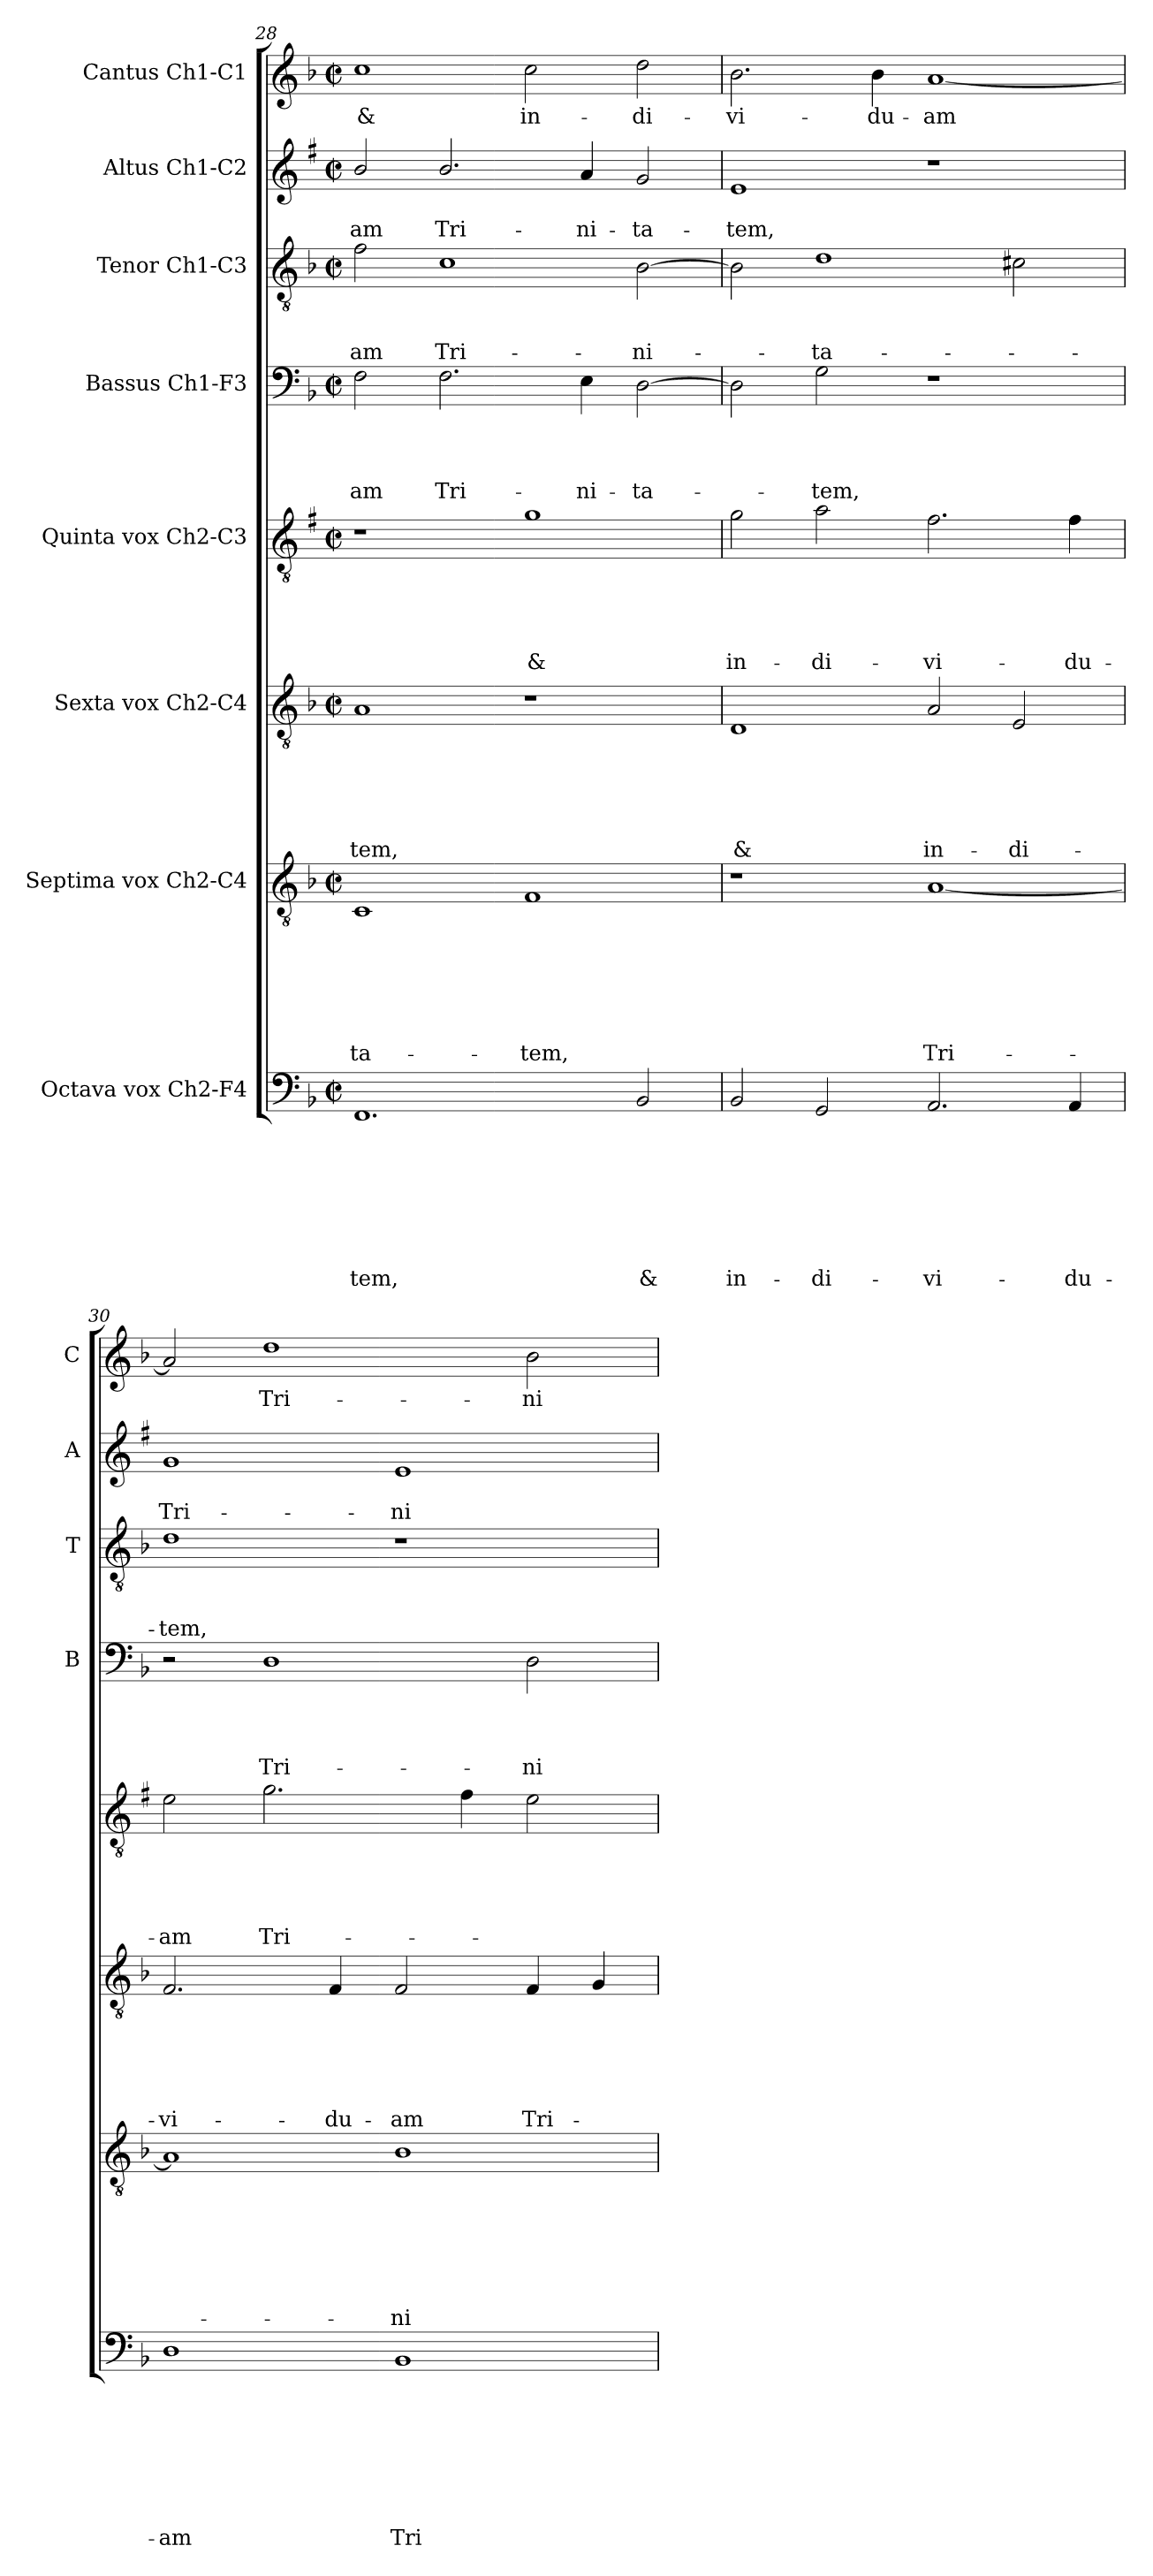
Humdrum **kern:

**kern	**text	**text	**text	**text	**text	**text	**text	**text	**kern	**text	**text	**text	**text	**text	**text	**text	**kern	**text	**text	**text	**text	**text	**text	**kern	**text	**text	**text	**text	**text	**kern	**text	**text	**text	**text	**kern	**text	**text	**text	**kern	**text	**text	**kern	**text
*part8	*part8	*part8	*part8	*part8	*part8	*part8	*part8	*part8	*part7	*part7	*part7	*part7	*part7	*part7	*part7	*part7	*part6	*part6	*part6	*part6	*part6	*part6	*part6	*part5	*part5	*part5	*part5	*part5	*part5	*part4	*part4	*part4	*part4	*part4	*part3	*part3	*part3	*part3	*part2	*part2	*part2	*part1	*part1
*staff8	*staff8	*staff8	*staff8	*staff8	*staff8	*staff8	*staff8	*staff8	*staff7	*staff7	*staff7	*staff7	*staff7	*staff7	*staff7	*staff7	*staff6	*staff6	*staff6	*staff6	*staff6	*staff6	*staff6	*staff5	*staff5	*staff5	*staff5	*staff5	*staff5	*staff4	*staff4	*staff4	*staff4	*staff4	*staff3	*staff3	*staff3	*staff3	*staff2	*staff2	*staff2	*staff1	*staff1
*I"Octava vox Ch2-F4	*	*	*	*	*	*	*	*	*I"Septima vox Ch2-C4	*	*	*	*	*	*	*	*I"Sexta vox Ch2-C4	*	*	*	*	*	*	*I"Quinta vox Ch2-C3	*	*	*	*	*	*I"Bassus Ch1-F3	*	*	*	*	*I"Tenor Ch1-C3	*	*	*	*I"Altus Ch1-C2	*	*	*I"Cantus Ch1-C1	*
*	*	*	*	*	*	*	*	*	*	*	*	*	*	*	*	*	*	*	*	*	*	*	*	*	*	*	*	*	*	*I'B	*	*	*	*	*I'T	*	*	*	*I'A	*	*	*I'C	*
*clefF4	*	*	*	*	*	*	*	*	*clefGv2	*	*	*	*	*	*	*	*clefGv2	*	*	*	*	*	*	*clefGv2	*	*	*	*	*	*clefF4	*	*	*	*	*clefGv2	*	*	*	*clefG2	*	*	*clefG2	*
*	*	*	*	*	*	*	*	*	*	*	*	*	*	*	*	*	*	*	*	*	*	*	*	*ITrd1c2	*	*	*	*	*	*	*	*	*	*	*	*	*	*	*ITrd1c2	*	*	*	*
*k[b-]	*	*	*	*	*	*	*	*	*k[b-]	*	*	*	*	*	*	*	*k[b-]	*	*	*	*	*	*	*k[b-]	*	*	*	*	*	*k[b-]	*	*	*	*	*k[b-]	*	*	*	*k[b-]	*	*	*k[b-]	*
*F:	*	*	*	*	*	*	*	*	*F:	*	*	*	*	*	*	*	*F:	*	*	*	*	*	*	*F:	*	*	*	*	*	*F:	*	*	*	*	*F:	*	*	*	*F:	*	*	*F:	*
*M2/2	*	*	*	*	*	*	*	*	*M2/2	*	*	*	*	*	*	*	*M2/2	*	*	*	*	*	*	*M2/2	*	*	*	*	*	*M2/2	*	*	*	*	*M2/2	*	*	*	*M2/2	*	*	*M2/2	*
*met(c|)	*	*	*	*	*	*	*	*	*met(c|)	*	*	*	*	*	*	*	*met(c|)	*	*	*	*	*	*	*met(c|)	*	*	*	*	*	*met(c|)	*	*	*	*	*met(c|)	*	*	*	*met(c|)	*	*	*met(c|)	*
=28	=28	=28	=28	=28	=28	=28	=28	=28	=28	=28	=28	=28	=28	=28	=28	=28	=28	=28	=28	=28	=28	=28	=28	=28	=28	=28	=28	=28	=28	=28	=28	=28	=28	=28	=28	=28	=28	=28	=28	=28	=28	=28	=28
!	!	!	!	!	!	!	!	!LO:LY:b	!	!	!	!	!	!	!	!LO:LY:b	!	!	!	!	!	!	!LO:LY:b	!	!	!	!	!	!	!	!	!	!	!LO:LY:b	!	!	!	!LO:LY:b	!	!	!LO:LY:b	!	!LO:LY:b
1.FF	.	.	.	.	.	.	.	-tem,	1C	.	.	.	.	.	.	-ta-	1A	.	.	.	.	.	-tem,	1r	.	.	.	.	.	2F\	.	.	.	-am	2f\	.	.	-am	2a/	.	-am	1cc	&
!	!	!	!	!	!	!	!	!	!	!	!	!	!	!	!	!	!	!	!	!	!	!	!	!	!	!	!	!	!	!	!	!	!	!LO:LY:b	!	!	!	!LO:LY:b	!	!	!LO:LY:b	!	!
.	.	.	.	.	.	.	.	.	.	.	.	.	.	.	.	.	.	.	.	.	.	.	.	.	.	.	.	.	.	2.F\	.	.	.	Tri-	1c	.	.	Tri-	2.a/	.	Tri-	.	.
!	!	!	!	!	!	!	!	!	!	!	!	!	!	!	!	!LO:LY:b	!	!	!	!	!	!	!	!	!	!	!	!	!LO:LY:b	!	!	!	!	!	!	!	!	!	!	!	!	!	!LO:LY:b
.	.	.	.	.	.	.	.	.	1F	.	.	.	.	.	.	-tem,	1r	.	.	.	.	.	.	1f	.	.	.	.	&	.	.	.	.	.	.	.	.	.	.	.	.	2cc\	in-
!	!	!	!	!	!	!	!	!	!	!	!	!	!	!	!	!	!	!	!	!	!	!	!	!	!	!	!	!	!	!	!	!	!	!LO:LY:b	!	!	!	!	!	!	!LO:LY:b	!	!
.	.	.	.	.	.	.	.	.	.	.	.	.	.	.	.	.	.	.	.	.	.	.	.	.	.	.	.	.	.	4E\	.	.	.	-ni-	.	.	.	.	4g/	.	-ni-	.	.
!	!	!	!	!	!	!	!	!LO:LY:b	!	!	!	!	!	!	!	!	!	!	!	!	!	!	!	!	!	!	!	!	!	!	!	!	!	!LO:LY:b	!	!	!	!LO:LY:b	!	!	!LO:LY:b	!	!LO:LY:b
2BB-/	.	.	.	.	.	.	.	&	.	.	.	.	.	.	.	.	.	.	.	.	.	.	.	.	.	.	.	.	.	[2D\	.	.	.	-ta-	[2B-\	.	.	-ni-	2f/	.	-ta-	2dd\	-di-
=29	=29	=29	=29	=29	=29	=29	=29	=29	=29	=29	=29	=29	=29	=29	=29	=29	=29	=29	=29	=29	=29	=29	=29	=29	=29	=29	=29	=29	=29	=29	=29	=29	=29	=29	=29	=29	=29	=29	=29	=29	=29	=29	=29
!	!	!	!	!	!	!	!	!LO:LY:b	!	!	!	!	!	!	!	!	!	!	!	!	!	!	!LO:LY:b	!	!	!	!	!	!LO:LY:b	!	!	!	!	!	!	!	!	!	!	!	!LO:LY:b	!	!LO:LY:b
2BB-/	.	.	.	.	.	.	.	in-	1r	.	.	.	.	.	.	.	1D	.	.	.	.	.	&	2f\	.	.	.	.	in-	2D\]	.	.	.	.	2B-\]	.	.	.	1d	.	-tem,	2.b-\	-vi-
!	!	!	!	!	!	!	!	!LO:LY:b	!	!	!	!	!	!	!	!	!	!	!	!	!	!	!	!	!	!	!	!	!LO:LY:b	!	!	!	!	!LO:LY:b	!	!	!	!LO:LY:b	!	!	!	!	!
2GG/	.	.	.	.	.	.	.	-di-	.	.	.	.	.	.	.	.	.	.	.	.	.	.	.	2g\	.	.	.	.	-di-	2G\	.	.	.	-tem,	1d	.	.	-ta-	.	.	.	.	.
!	!	!	!	!	!	!	!	!	!	!	!	!	!	!	!	!	!	!	!	!	!	!	!	!	!	!	!	!	!	!	!	!	!	!	!	!	!	!	!	!	!	!	!LO:LY:b
.	.	.	.	.	.	.	.	.	.	.	.	.	.	.	.	.	.	.	.	.	.	.	.	.	.	.	.	.	.	.	.	.	.	.	.	.	.	.	.	.	.	4b-\	-du-
!	!	!	!	!	!	!	!	!LO:LY:b	!	!	!	!	!	!	!	!LO:LY:b	!	!	!	!	!	!	!LO:LY:b	!	!	!	!	!	!LO:LY:b	!	!	!	!	!	!	!	!	!	!	!	!	!	!LO:LY:b
2.AA/	.	.	.	.	.	.	.	-vi-	[1A	.	.	.	.	.	.	Tri-	2A/	.	.	.	.	.	in-	2.e\	.	.	.	.	-vi-	1r	.	.	.	.	.	.	.	.	1r	.	.	[1a	-am
!	!	!	!	!	!	!	!	!	!	!	!	!	!	!	!	!	!	!	!	!	!	!	!LO:LY:b	!	!	!	!	!	!	!	!	!	!	!	!	!	!	!	!	!	!	!	!
.	.	.	.	.	.	.	.	.	.	.	.	.	.	.	.	.	2E/	.	.	.	.	.	-di-	.	.	.	.	.	.	.	.	.	.	.	2c#X\	.	.	.	.	.	.	.	.
!	!	!	!	!	!	!	!	!LO:LY:b	!	!	!	!	!	!	!	!	!	!	!	!	!	!	!	!	!	!	!	!	!LO:LY:b	!	!	!	!	!	!	!	!	!	!	!	!	!	!
4AA/	.	.	.	.	.	.	.	-du-	.	.	.	.	.	.	.	.	.	.	.	.	.	.	.	4e\	.	.	.	.	-du-	.	.	.	.	.	.	.	.	.	.	.	.	.	.
=30	=30	=30	=30	=30	=30	=30	=30	=30	=30	=30	=30	=30	=30	=30	=30	=30	=30	=30	=30	=30	=30	=30	=30	=30	=30	=30	=30	=30	=30	=30	=30	=30	=30	=30	=30	=30	=30	=30	=30	=30	=30	=30	=30
!	!	!	!	!	!	!	!	!LO:LY:b	!	!	!	!	!	!	!	!	!	!	!	!	!	!	!LO:LY:b	!	!	!	!	!	!LO:LY:b	!	!	!	!	!	!	!	!	!LO:LY:b	!	!	!LO:LY:b	!	!
1D	.	.	.	.	.	.	.	-am	1A]	.	.	.	.	.	.	.	2.F/	.	.	.	.	.	-vi-	2d\	.	.	.	.	-am	2r	.	.	.	.	1d	.	.	-tem,	1f	.	Tri-	2a/]	.
!	!	!	!	!	!	!	!	!	!	!	!	!	!	!	!	!	!	!	!	!	!	!	!	!	!	!	!	!	!LO:LY:b	!	!	!	!	!LO:LY:b	!	!	!	!	!	!	!	!	!LO:LY:b
.	.	.	.	.	.	.	.	.	.	.	.	.	.	.	.	.	.	.	.	.	.	.	.	2.f\	.	.	.	.	Tri-	1D	.	.	.	Tri-	.	.	.	.	.	.	.	1dd	Tri-
!	!	!	!	!	!	!	!	!	!	!	!	!	!	!	!	!	!	!	!	!	!	!	!LO:LY:b	!	!	!	!	!	!	!	!	!	!	!	!	!	!	!	!	!	!	!	!
.	.	.	.	.	.	.	.	.	.	.	.	.	.	.	.	.	4F/	.	.	.	.	.	-du-	.	.	.	.	.	.	.	.	.	.	.	.	.	.	.	.	.	.	.	.
!	!	!	!	!	!	!	!	!LO:LY:b	!	!	!	!	!	!	!	!LO:LY:b	!	!	!	!	!	!	!LO:LY:b	!	!	!	!	!	!	!	!	!	!	!	!	!	!	!	!	!	!LO:LY:b	!	!
1BB-	.	.	.	.	.	.	.	Tri-	1B-	.	.	.	.	.	.	-ni-	2F/	.	.	.	.	.	-am	.	.	.	.	.	.	.	.	.	.	.	1r	.	.	.	1d	.	-ni-	.	.
.	.	.	.	.	.	.	.	.	.	.	.	.	.	.	.	.	.	.	.	.	.	.	.	4e\	.	.	.	.	.	.	.	.	.	.	.	.	.	.	.	.	.	.	.
!	!	!	!	!	!	!	!	!	!	!	!	!	!	!	!	!	!	!	!	!	!	!	!LO:LY:b	!	!	!	!	!	!	!	!	!	!	!LO:LY:b	!	!	!	!	!	!	!	!	!LO:LY:b
.	.	.	.	.	.	.	.	.	.	.	.	.	.	.	.	.	4F/	.	.	.	.	.	Tri-	2d\	.	.	.	.	.	2D\	.	.	.	-ni-	.	.	.	.	.	.	.	2b-\	-ni-
.	.	.	.	.	.	.	.	.	.	.	.	.	.	.	.	.	4G/	.	.	.	.	.	.	.	.	.	.	.	.	.	.	.	.	.	.	.	.	.	.	.	.	.	.
=	=	=	=	=	=	=	=	=	=	=	=	=	=	=	=	=	=	=	=	=	=	=	=	=	=	=	=	=	=	=	=	=	=	=	=	=	=	=	=	=	=	=	=
*-	*-	*-	*-	*-	*-	*-	*-	*-	*-	*-	*-	*-	*-	*-	*-	*-	*-	*-	*-	*-	*-	*-	*-	*-	*-	*-	*-	*-	*-	*-	*-	*-	*-	*-	*-	*-	*-	*-	*-	*-	*-	*-	*-
